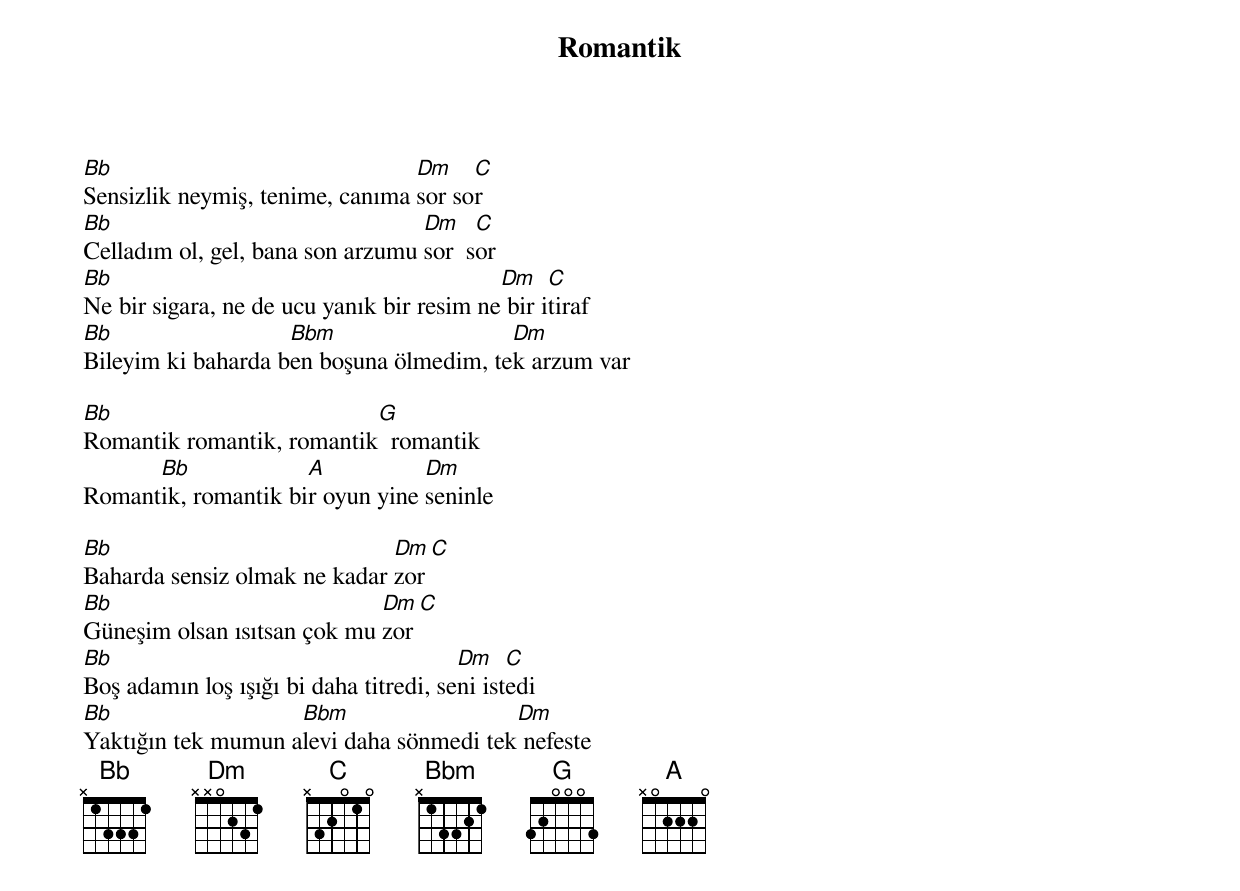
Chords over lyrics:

{title: Romantik}
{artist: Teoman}

Bb                               Dm    C
Sensizlik neymiş, tenime, canıma sor sor
Bb                                Dm    C
Celladım ol, gel, bana son arzumu sor  sor
Bb                                         Dm    C
Ne bir sigara, ne de ucu yanık bir resim ne bir itiraf
Bb                  Bbm                  Dm
Bileyim ki baharda ben boşuna ölmedim, tek arzum var

Bb                         G
Romantik romantik, romantik  romantik
      Bb             A           Dm
Romantik, romantik bir oyun yine seninle

Bb                            Dm    C
Baharda sensiz olmak ne kadar zor
Bb                           Dm    C
Güneşim olsan ısıtsan çok mu zor
Bb                                      Dm    C
Boş adamın loş ışığı bi daha titredi, seni istedi
Bb                  Bbm                  Dm
Yaktığın tek mumun alevi daha sönmedi tek nefeste
